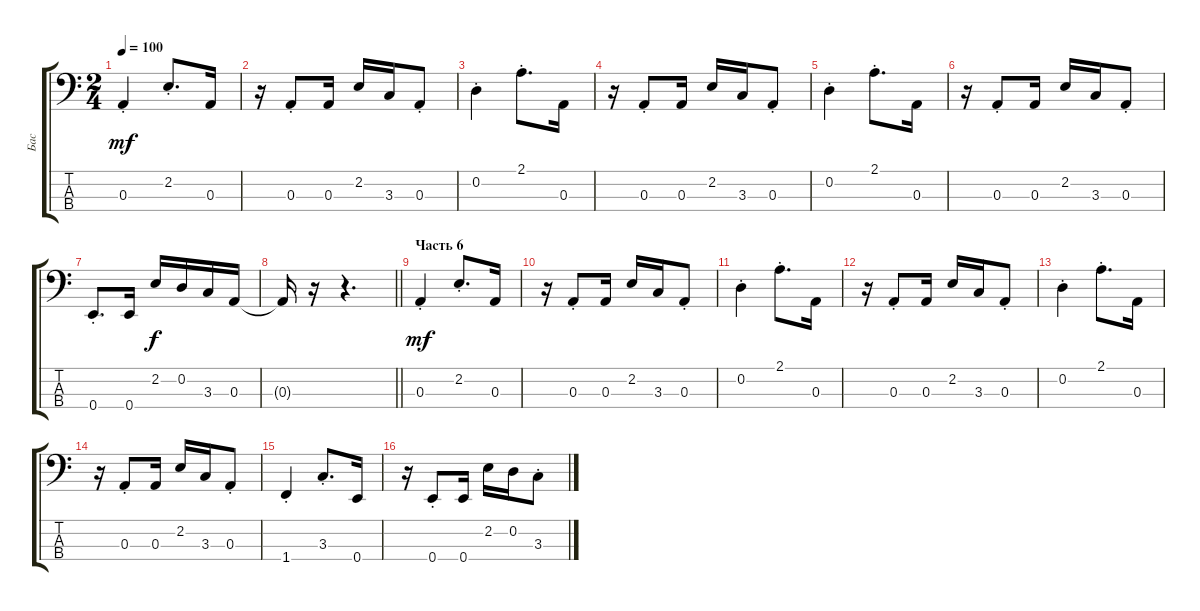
\track ("Бас" "Бас") {instrument electricbasspick}
\staff {score tabs}
\tuning (G2 D2 A1 E1) {hide}
\ts (2 4)
\tempo 100
\clef f4
\ks c
0.3{st}.4{dy mf} 2.2{st}.8{d} 0.3.16 |
r.16 0.3{st}.8 0.3.16 2.2.16 3.3.16 0.3{st}.8 |
0.2{st}.4 2.1{st}.8{d} 0.3.16 |
r.16 0.3{st}.8 0.3.16 2.2.16 3.3.16 0.3{st}.8 |
0.2{st}.4 2.1{st}.8{d} 0.3.16 |
r.16 0.3{st}.8 0.3.16 2.2.16 3.3.16 0.3{st}.8 |
0.4{st}.8{d} 0.4.16 2.2.16{dy f} 0.2.16 3.3.16 0.3.16 |
\barLineRight lightlight
0.3{t}.16 r.16 r.4{d} |
\section ("" "Часть 6")
0.3{st}.4{dy mf} 2.2{st}.8{d} 0.3.16 |
r.16 0.3{st}.8 0.3.16 2.2.16 3.3.16 0.3{st}.8 |
0.2{st}.4 2.1{st}.8{d} 0.3.16 |
r.16 0.3{st}.8 0.3.16 2.2.16 3.3.16 0.3{st}.8 |
0.2{st}.4 2.1{st}.8{d} 0.3.16 |
r.16 0.3{st}.8 0.3.16 2.2.16 3.3.16 0.3{st}.8 |
1.4{st}.4 3.3{st}.8{d} 0.4.16 |
r.16 0.4{st}.8 0.4.16 2.2.16 0.2.16 3.3{st}.8
